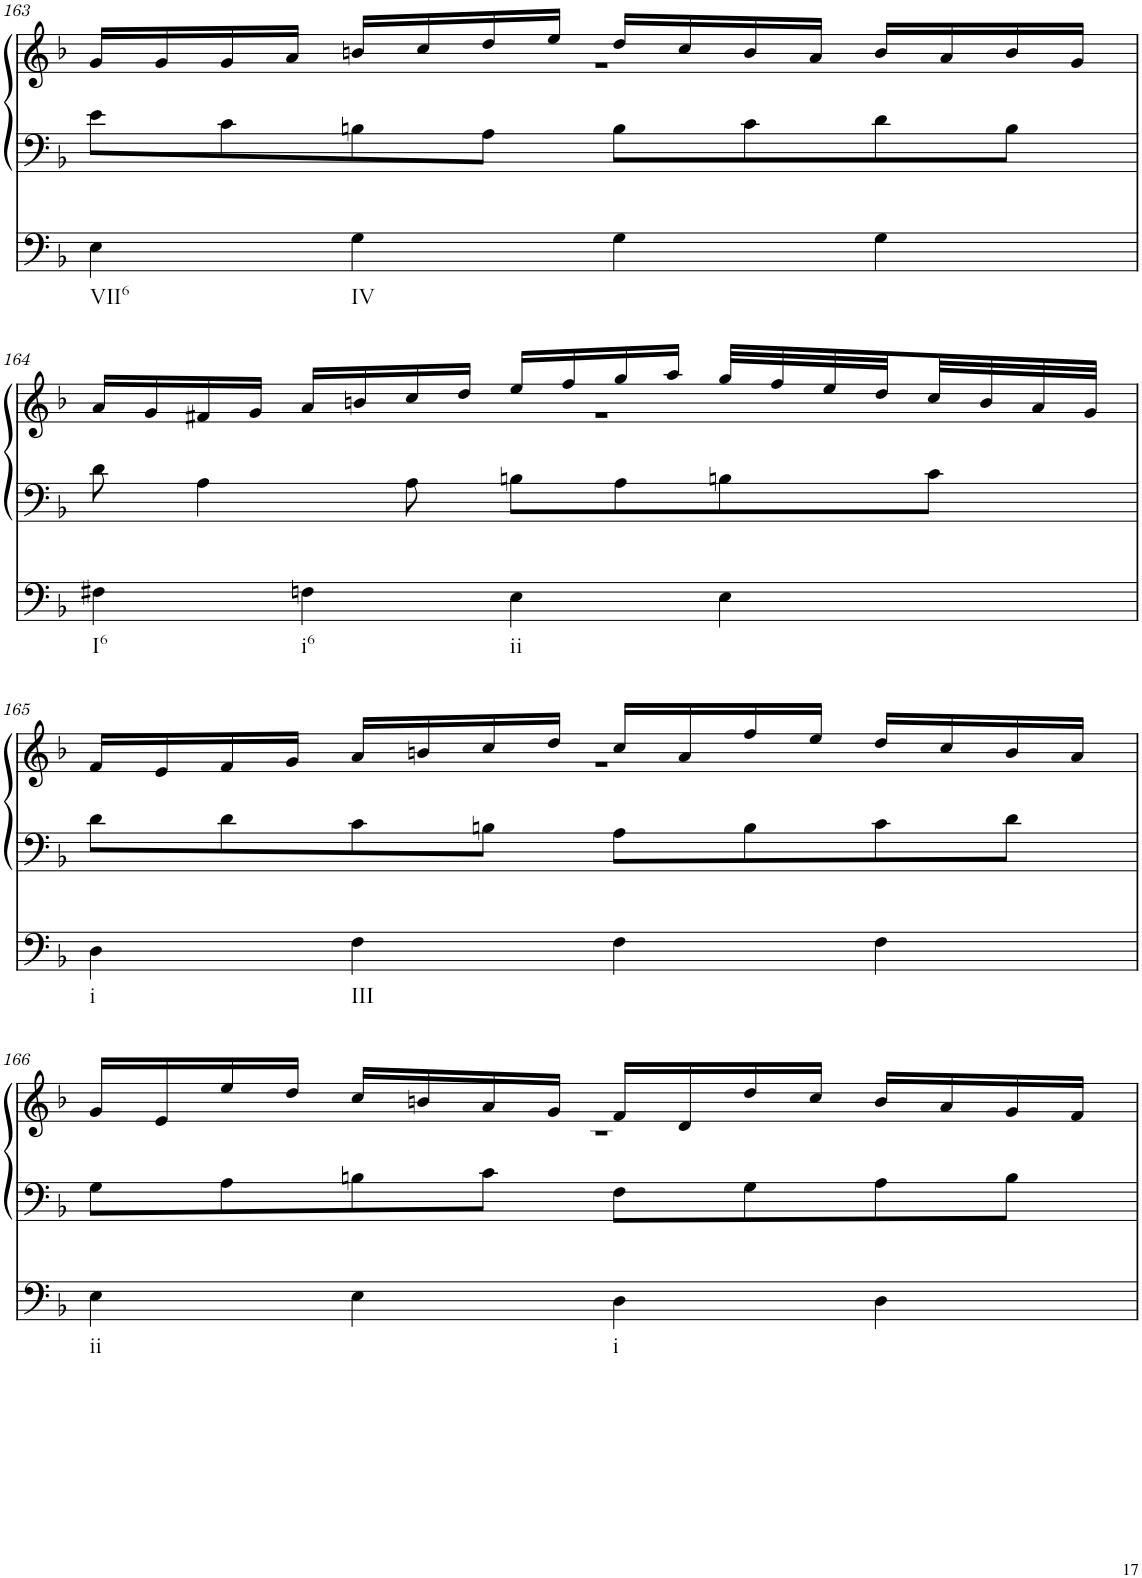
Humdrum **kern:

**kern	**kern	**kern
*part2	*part1	*part1
*staff3	*staff2	*staff1
*I"Pedal	*I"linke Hand	*
!!LO:PB:g=z
*clefF4	*clefF4	*clefG2
*k[b-]	*k[b-]	*k[b-]
*M4/4	*M4/4	*M4/4
=163	=163	=163
*	*	*^
!LO:TX:b:t=VII6	!	!	!
4E\	8e\L	16g/LL	1r
.	.	16g/	.
.	8c\	16g/	.
.	.	16a/JJ	.
!LO:TX:b:t=IV	!	!	!
4G\	8Bn\	16bn/LL	.
.	.	16cc/	.
.	8A\J	16dd/	.
.	.	16ee/JJ	.
4G\	8B\L	16dd/LL	.
.	.	16cc/	.
.	8c\	16b/	.
.	.	16a/JJ	.
4G\	8d\	16b/LL	.
.	.	16a/	.
.	8B\J	16b/	.
.	.	16g/JJ	.
!!LO:LB:g=z	!!
=164	=164	=164	=164
!LO:TX:b:t=I6	!	!	!
4F#X\	8d\	16a/LL	1r
.	.	16g/	.
.	4A\	16f#X/	.
.	.	16g/JJ	.
!LO:TX:b:t=i6	!	!	!
4Fn\	.	16a/LL	.
.	.	16bn/	.
.	8A\	16cc/	.
.	.	16dd/JJ	.
!LO:TX:b:t=ii	!	!	!
4E\	8Bn\L	16ee/LL	.
.	.	16ff/	.
.	8A\	16gg/	.
.	.	16aa/JJ	.
4E\	8Bn\	32gg/LLL	.
.	.	32ff/	.
.	.	32ee/	.
.	.	32dd/	.
.	8c\J	32cc/	.
.	.	32b/	.
.	.	32a/	.
.	.	32g/JJJ	.
!!LO:LB:g=z	!!
=165	=165	=165	=165
!LO:TX:b:t=i	!	!	!
4D\	8d\L	16f/LL	1r
.	.	16e/	.
.	8d\	16f/	.
.	.	16g/JJ	.
!LO:TX:b:t=III	!	!	!
4F\	8c\	16a/LL	.
.	.	16bn/	.
.	8Bn\J	16cc/	.
.	.	16dd/JJ	.
4F\	8A\L	16cc/LL	.
.	.	16a/	.
.	8B\	16ff/	.
.	.	16ee/JJ	.
4F\	8c\	16dd/LL	.
.	.	16cc/	.
.	8d\J	16b/	.
.	.	16a/JJ	.
!!LO:LB:g=z	!!
=166	=166	=166	=166
!LO:TX:b:t=ii	!	!	!
4E\	8G\L	16g/LL	1r
.	.	16e/	.
.	8A\	16ee/	.
.	.	16dd/JJ	.
4E\	8Bn\	16cc/LL	.
.	.	16bn/	.
.	8c\J	16a/	.
.	.	16g/JJ	.
!LO:TX:b:t=i	!	!	!
4D\	8F\L	16f/LL	.
.	.	16d/	.
.	8G\	16dd/	.
.	.	16cc/JJ	.
4D\	8A\	16b/LL	.
.	.	16a/	.
.	8B\J	16g/	.
.	.	16f/JJ	.
*	*	*v	*v
=	=	=
*-	*-	*-
